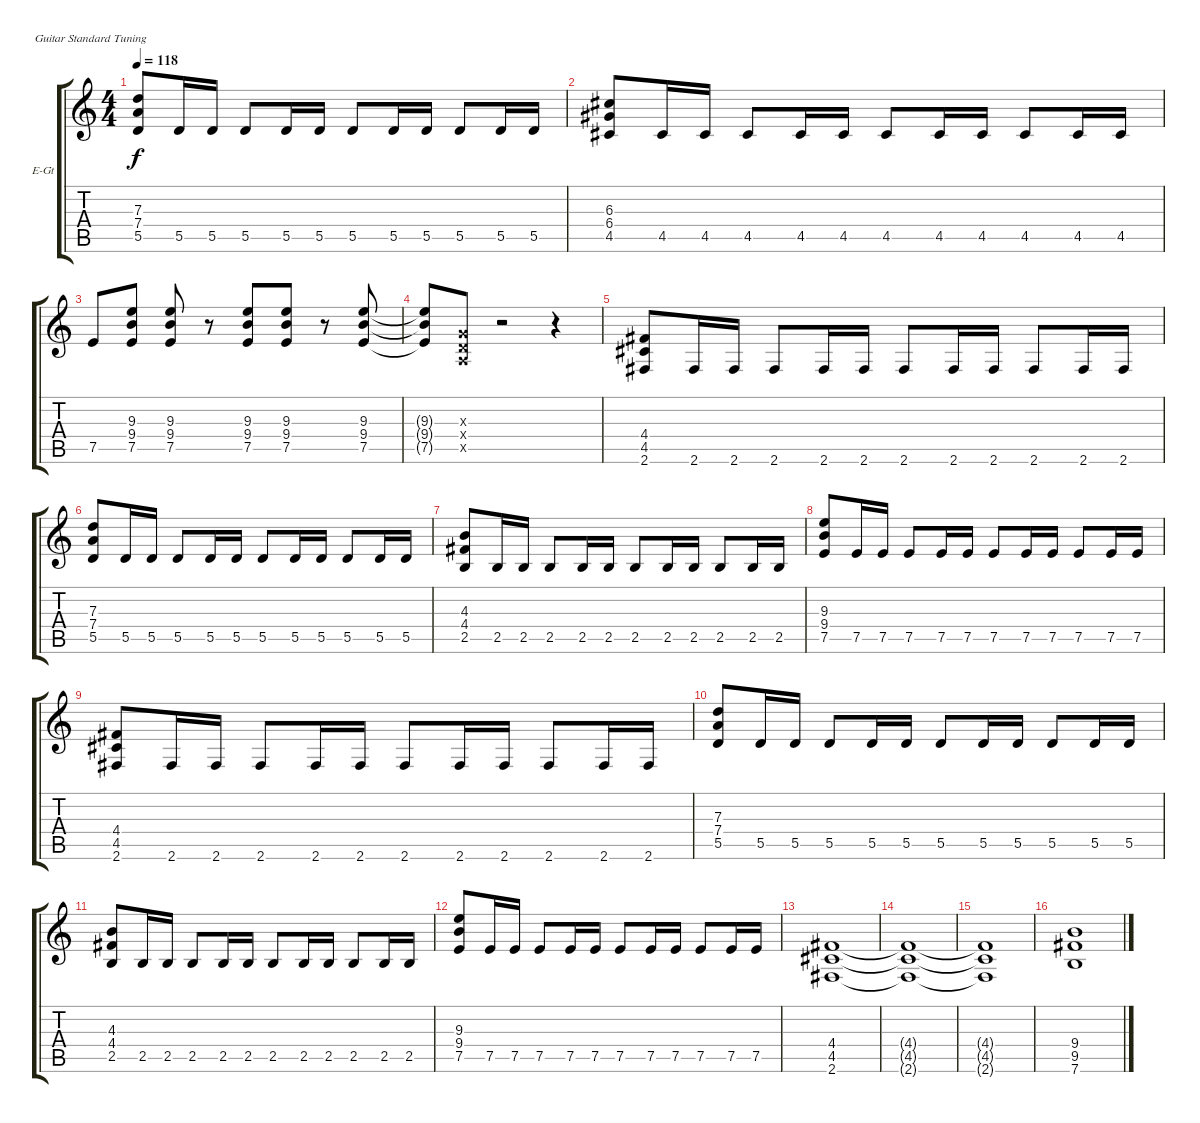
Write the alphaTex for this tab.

\bracketExtendMode groupsimilarinstruments
\firstSystemTrackNameOrientation horizontal
\otherSystemsTrackNameOrientation horizontal
\track ("Ritm Gitar" "E-Gt") {instrument distortionguitar}
\staff {score tabs}
\tuning (E4 B3 G3 D3 A2 E2)
\ts (4 4)
\tempo 118
\clef g2
\ks c
(7.3 7.4 5.5).8{dy f} 5.5.16 5.5.16 5.5.8 5.5.16 5.5.16 5.5.8 5.5.16 5.5.16 5.5.8 5.5.16 5.5.16 |
(6.3 6.4 4.5).8 4.5.16 4.5.16 4.5.8 4.5.16 4.5.16 4.5.8 4.5.16 4.5.16 4.5.8 4.5.16 4.5.16 |
7.5.8 (9.3 9.4 7.5).8 (9.3 9.4 7.5).8 r.8 (9.3 9.4 7.5).8 (9.3 9.4 7.5).8 r.8 (9.3 9.4 7.5).8 |
(9.3{t} 9.4{t} 7.5{t}).8 (0.3{x} 0.4{x} 0.5{x}).8 r.2 r.4 |
(4.4 4.5 2.6).8 2.6.16 2.6.16 2.6.8 2.6.16 2.6.16 2.6.8 2.6.16 2.6.16 2.6.8 2.6.16 2.6.16 |
(7.3 7.4 5.5).8 5.5.16 5.5.16 5.5.8 5.5.16 5.5.16 5.5.8 5.5.16 5.5.16 5.5.8 5.5.16 5.5.16 |
(4.3 4.4 2.5).8 2.5.16 2.5.16 2.5.8 2.5.16 2.5.16 2.5.8 2.5.16 2.5.16 2.5.8 2.5.16 2.5.16 |
(9.3 9.4 7.5).8 7.5.16 7.5.16 7.5.8 7.5.16 7.5.16 7.5.8 7.5.16 7.5.16 7.5.8 7.5.16 7.5.16 |
(4.4 4.5 2.6).8 2.6.16 2.6.16 2.6.8 2.6.16 2.6.16 2.6.8 2.6.16 2.6.16 2.6.8 2.6.16 2.6.16 |
(7.3 7.4 5.5).8 5.5.16 5.5.16 5.5.8 5.5.16 5.5.16 5.5.8 5.5.16 5.5.16 5.5.8 5.5.16 5.5.16 |
(4.3 4.4 2.5).8 2.5.16 2.5.16 2.5.8 2.5.16 2.5.16 2.5.8 2.5.16 2.5.16 2.5.8 2.5.16 2.5.16 |
(9.3 9.4 7.5).8 7.5.16 7.5.16 7.5.8 7.5.16 7.5.16 7.5.8 7.5.16 7.5.16 7.5.8 7.5.16 7.5.16 |
(4.4 4.5 2.6).1 |
(4.4{t} 4.5{t} 2.6{t}).1 |
(4.4{t} 4.5{t} 2.6{t}).1 |
(9.4 9.5 7.6).1
